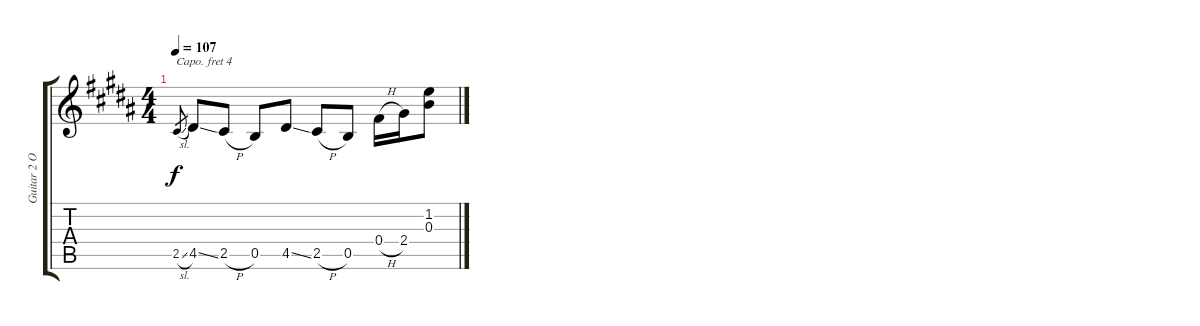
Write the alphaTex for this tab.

\track ("Guitar 2 Open G/Capo4" "Guitar 2 O") {instrument overdrivenguitar}
\staff {score tabs}
\capo 4
\tuning (D4 B3 G3 D3 G2 D2) {hide}
\ts (4 4)
\tempo 107
\clef g2
\ks b
2.5{sl}.8{gr dy f} 4.5{ss}.8 2.5{h}.8 0.5.8 4.5{ss}.8 2.5{h}.8 0.5.8 0.4{h}.16 2.4.16 (1.2 0.3).8
